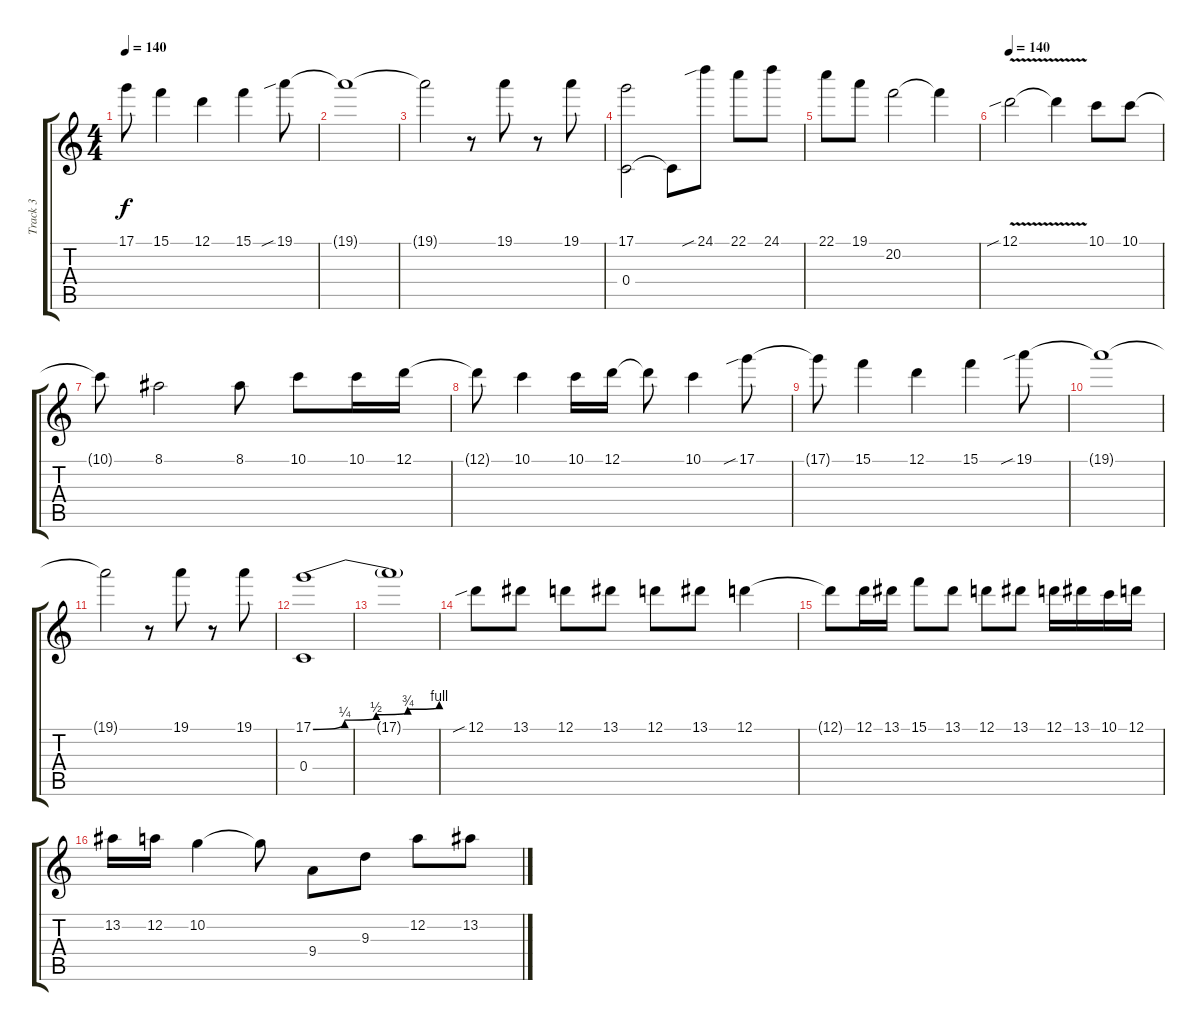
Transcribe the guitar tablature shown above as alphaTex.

\track ("Track 3" "Track 3") {instrument distortionguitar}
\staff {score tabs}
\tuning (D4 A3 F3 C3 G2 C2) {hide}
\ts (4 4)
\tempo 140
\clef g2
\ks c
17.1{t}.8{dy f} 15.1.4 12.1.4 15.1.4 19.1{sib}.8 |
19.1{t}.1 |
19.1{t}.2 r.8 19.1.8 r.8 19.1.8 |
(17.1 0.4).2 0.4{t}.8 24.1{sib}.8 22.1.8 24.1.8 |
22.1.8 19.1.8 20.2.2 20.2{t}.4 |
\tempo 140
12.1{v sib}.2 12.1{t}.4 10.1.8 10.1.8 |
10.1{t}.8 8.1.2 8.1.8 10.1.8 10.1.16 12.1.16 |
12.1{t}.8 10.1.4 10.1.16 12.1.16 12.1{t}.8 10.1.4 17.1{sib}.8 |
17.1{t}.8 15.1.4 12.1.4 15.1.4 19.1{sib}.8 |
19.1{t}.1 |
19.1{t}.2 r.8 19.1.8 r.8 19.1.8 |
(17.1{be (custom 0 0 15 1 30 2 45 3 60 4)} 0.4).1 |
17.1{t}.1 |
12.1{sib}.8 13.1.8 12.1.8 13.1.8 12.1.8 13.1.8 12.1.4 |
12.1{t}.8 12.1.16 13.1.16 15.1.8 13.1.8 12.1.8 13.1.8 12.1.16 13.1.16 10.1.16 12.1.16 |
13.2.16 12.2.16 10.2.4 10.2{t}.8 9.4.8 9.3.8 12.2.8 13.2.8
